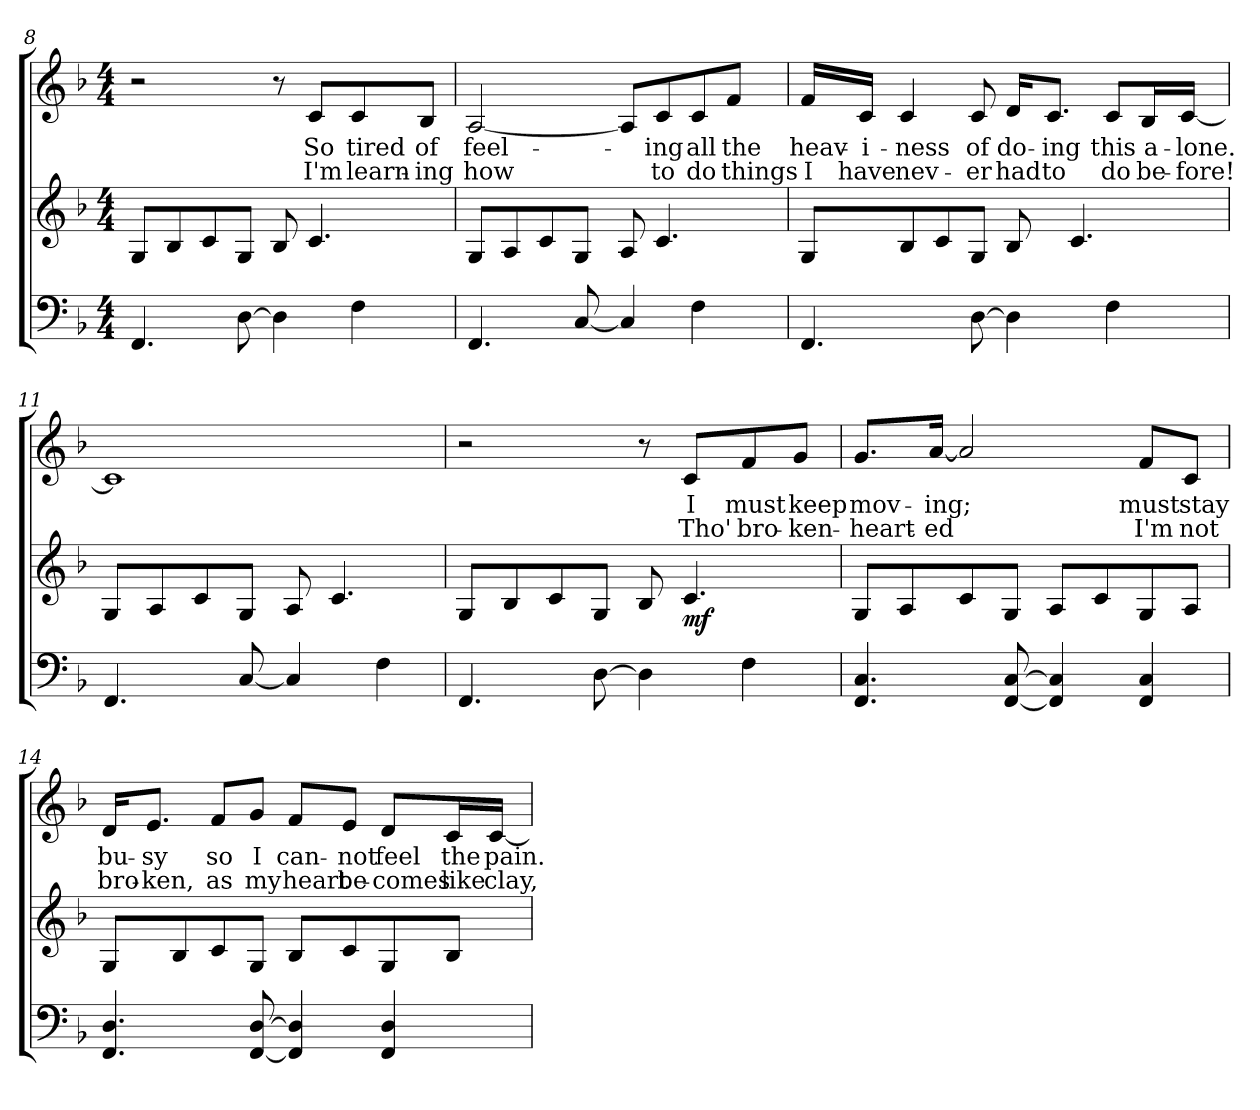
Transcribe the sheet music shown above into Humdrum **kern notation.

**kern	**kern	**dynam	**kern	**text	**text
*part2	*part2	*part2	*part1	*part1	*part1
*staff3	*staff2	*staff2/3	*staff1	*staff1	*staff1
*clefF4	*clefG2	*	*clefG2	*	*
*k[b-]	*k[b-]	*	*k[b-]	*	*
*F:	*F:	*	*F:	*	*
*M4/4	*M4/4	*	*M4/4	*	*
=8	=8	=8	=8	=8	=8
4.FF/	8G/L	.	2r	.	.
.	8B-/	.	.	.	.
.	8c/	.	.	.	.
[8D\	8G/J	.	.	.	.
4D\]	8B-/	.	8r	.	.
!	!	!	!	!LO:LY:b	!LO:LY:b
.	4.c/	.	8c/L	So	I'm
!	!	!	!	!LO:LY:b	!LO:LY:b
4F\	.	.	8c/	tired	learn-
!	!	!	!	!LO:LY:b	!LO:LY:b
.	.	.	8B-/J	of	-ing
!!LO:LB:g=z
=9	=9	=9	=9	=9	=9
!	!	!	!	!LO:LY:b	!LO:LY:b
4.FF/	8G/L	.	[2A/	feel-	how
.	8A/	.	.	.	.
.	8c/	.	.	.	.
[8C/	8G/J	.	.	.	.
4C/]	8A/	.	8A/L]	.	.
!	!	!	!	!LO:LY:b	!LO:LY:b
.	4.c/	.	8c/	-ing	to
!	!	!	!	!LO:LY:b	!LO:LY:b
4F\	.	.	8c/	all	do
!	!	!	!	!LO:LY:b	!LO:LY:b
.	.	.	8f/J	the	things
=10	=10	=10	=10	=10	=10
!	!	!	!	!LO:LY:b	!LO:LY:b
4.FF/	8G/L	.	16f/LL	heav-	I
!	!	!	!	!LO:LY:b	!LO:LY:b
.	.	.	16c/JJ	-i-	have
!	!	!	!	!LO:LY:b	!LO:LY:b
.	8B-/	.	4c/	-ness	nev-
.	8c/	.	.	.	.
!	!	!	!	!LO:LY:b	!LO:LY:b
[8D\	8G/J	.	8c/	of	-er
!	!	!	!	!LO:LY:b	!LO:LY:b
4D\]	8B-/	.	16d/KL	do-	had
!	!	!	!	!LO:LY:b	!LO:LY:b
.	.	.	8.c/J	-ing	to
.	4.c/	.	.	.	.
!	!	!	!	!LO:LY:b	!LO:LY:b
4F\	.	.	8c/L	this	do
!	!	!	!	!LO:LY:b	!LO:LY:b
.	.	.	16B-/L	a-	be-
!	!	!	!	!LO:LY:b	!LO:LY:b
.	.	.	[16c/JJ	-lone.	-fore!
=11	=11	=11	=11	=11	=11
4.FF/	8G/L	.	1c]	.	.
.	8A/	.	.	.	.
.	8c/	.	.	.	.
[8C/	8G/J	.	.	.	.
4C/]	8A/	.	.	.	.
.	4.c/	.	.	.	.
4F\	.	.	.	.	.
=12	=12	=12	=12	=12	=12
4.FF/	8G/L	.	2r	.	.
.	8B-/	.	.	.	.
.	8c/	.	.	.	.
[8D\	8G/J	.	.	.	.
4D\]	8B-/	.	8r	.	.
!	!	!LO:DY:b	!	!LO:LY:b	!LO:LY:b
.	4.c/	mf	8c/L	I	Tho'
!	!	!	!	!LO:LY:b	!LO:LY:b
4F\	.	.	8f/	must	bro-
!	!	!	!	!LO:LY:b	!LO:LY:b
.	.	.	8g/J	keep	-ken-
!!LO:PB:g=z
=13	=13	=13	=13	=13	=13
!	!	!	!	!LO:LY:b	!LO:LY:b
4.FF/ 4.C/	8G/L	.	8.g/L	mov-	-heart-
.	8A/	.	.	.	.
!	!	!	!	!LO:LY:b	!LO:LY:b
.	.	.	[16a/Jk	-ing;	-ed
.	8c/	.	2a/]	.	.
[8FF/ [8C/	8G/J	.	.	.	.
4FF/] 4C/]	8A/L	.	.	.	.
.	8c/	.	.	.	.
!	!	!	!	!LO:LY:b	!LO:LY:b
4FF/ 4C/	8G/	.	8f/L	must	I'm
!	!	!	!	!LO:LY:b	!LO:LY:b
.	8A/J	.	8c/J	stay	not
=14	=14	=14	=14	=14	=14
!	!	!	!	!LO:LY:b	!LO:LY:b
4.FF/ 4.D/	8G/L	.	16d/KL	bu-	bro-
!	!	!	!	!LO:LY:b	!LO:LY:b
.	.	.	8.e/J	-sy	-ken,
.	8B-/	.	.	.	.
!	!	!	!	!LO:LY:b	!LO:LY:b
.	8c/	.	8f/L	so	as
!	!	!	!	!LO:LY:b	!LO:LY:b
[8FF/ [8D/	8G/J	.	8g/J	I	my
!	!	!	!	!LO:LY:b	!LO:LY:b
4FF/] 4D/]	8B-/L	.	8f/L	can-	heart
!	!	!	!	!LO:LY:b	!LO:LY:b
.	8c/	.	8e/J	-not	be-
!	!	!	!	!LO:LY:b	!LO:LY:b
4FF/ 4D/	8G/	.	8d/L	feel	-comes
!	!	!	!	!LO:LY:b	!LO:LY:b
.	8B-/J	.	16c/L	the	like
!	!	!	!	!LO:LY:b	!LO:LY:b
.	.	.	[16c/JJ	pain.	clay,
=	=	=	=	=	=
*-	*-	*-	*-	*-	*-
